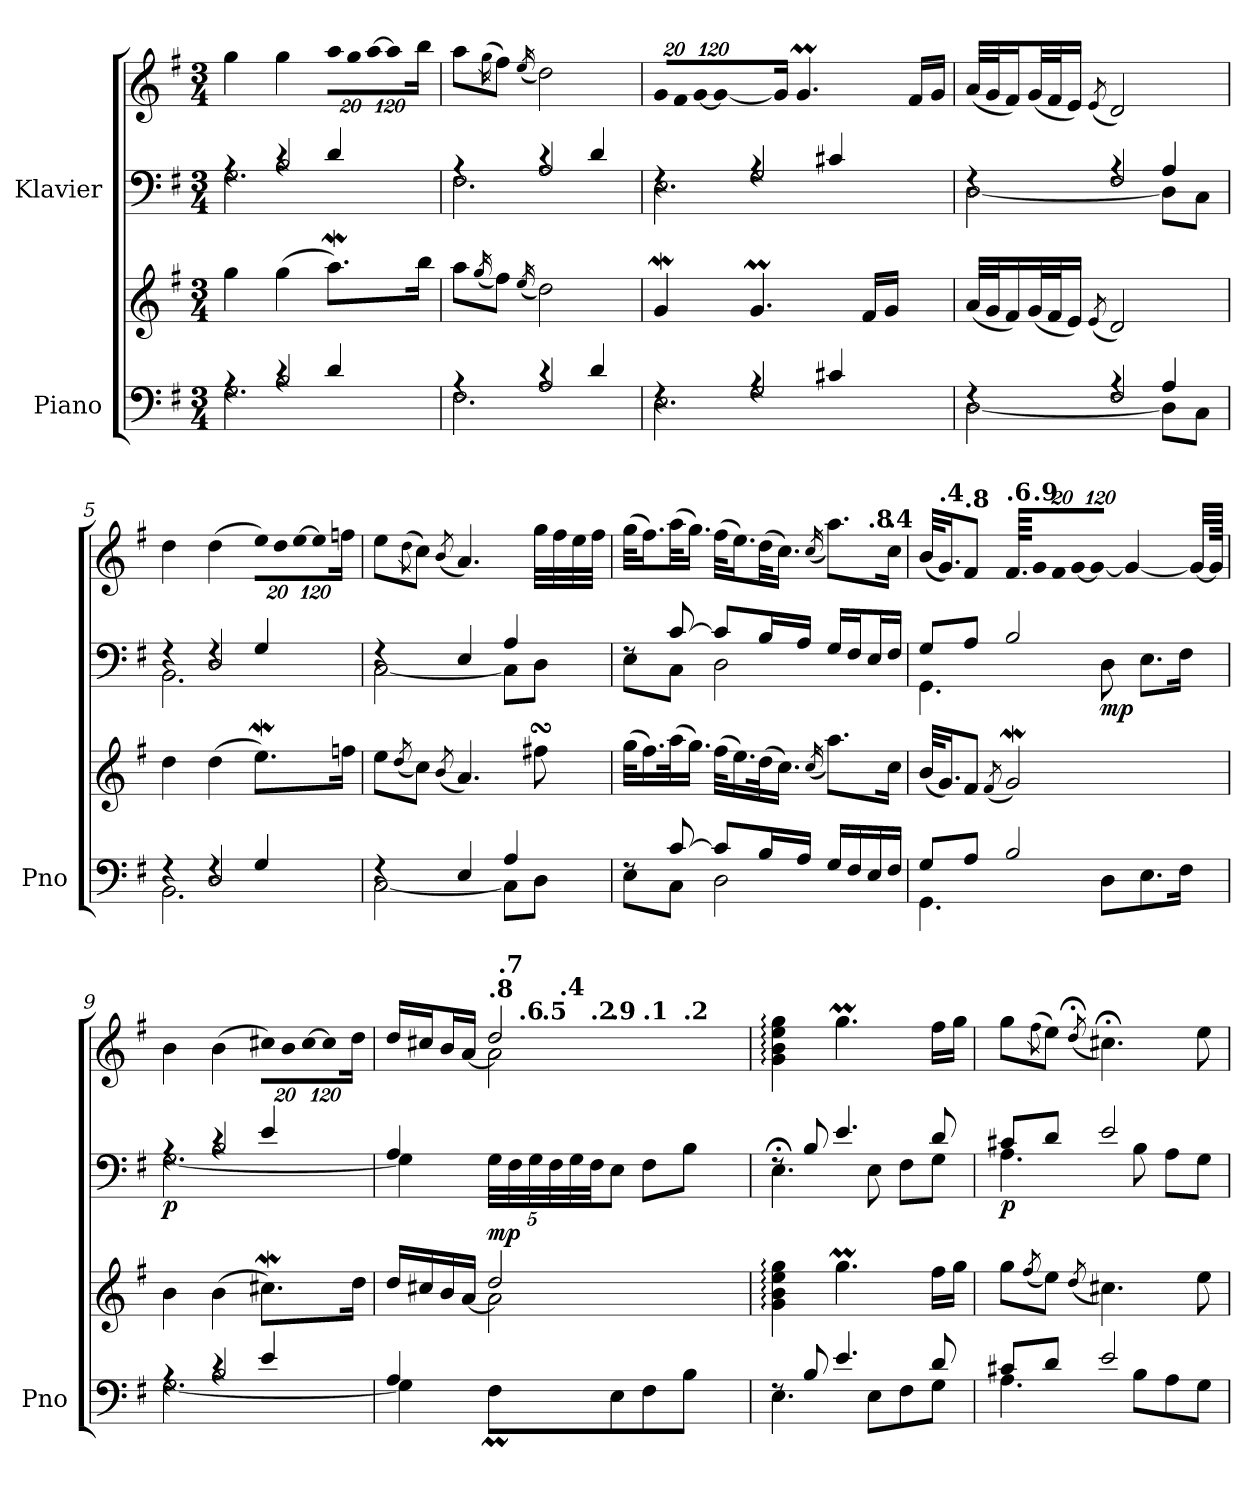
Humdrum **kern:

**kern	**kern	**kern	**kern	**dynam
*part2	*part2	*part1	*part1	*part1
*staff4	*staff3	*staff2	*staff1	*staff1/2
*I"Piano	*	*I"Klavier	*	*
*I'Pno	*	*	*	*
*clefF4	*clefG2	*clefF4	*clefG2	*
*k[f#]	*k[f#]	*k[f#]	*k[f#]	*
*M3/4	*M3/4	*M3/4	*M3/4	*
*MM53	*MM53	*MM53	*MM53	*
=1	=1	=1	=1	=1
*^	*	*^	*	*
*	*^	*	*	*^	*	*
!	!	!	!	!	!	!	!	!LO:DY:b=2
!	!	!	!	!	!	!	!	!LO:DY:n=1:b
4rA	2.G\	4ryy	4gg\	4rA	2.G\	4ryy	4gg\	p mf
4rc	.	2B/	(>4gg\	4rc	.	2B/	4gg\	.
*	*	*	*	*	*	*	*Xbrackettup	*
!	!	!	!	!	!	!	!LO:N:vis=32	!
4d/	.	.	8.aaW\L)	4d/	.	.	640%17aa\LLL	.
!	!	!	!	!	!	!	!LO:N:vis=32	!
.	.	.	.	.	.	.	640%17gg\	.
!	!	!	!	!	!	!	!LO:N:vis=32	!
.	.	.	.	.	.	.	[640%17aa\JJ	.
!	!	!	!	!	!	!	!LO:N:vis=8	!
.	.	.	.	.	.	.	960%103aa\]	.
.	.	.	.	.	.	.	16bb\Jk	.
.	.	.	16bb\Jk	.	.	.	.	.
.	.	.	.	.	.	.	1920ryy	.
=2	=2	=2	=2	=2	=2	=2	=2	=2
4rA	2.F#\	4ryy	8aa\L	4rA	2.F#\	4ryy	8aa\L	.
.	.	.	(<16qgg/	.	.	.	(<16qgg\	.
.	.	.	8ff#\J)	.	.	.	8ff#\J)	.
.	.	.	(<16qee/	.	.	.	(<16qee/	.
4rc	.	2A/	2dd\)	4rc	.	2A/	2dd\)	.
4d/	.	.	.	4d/	.	.	.	.
=3	=3	=3	=3	=3	=3	=3	=3	=3
!	!	!	!	!	!	!	!LO:N:vis=32	!
4rF	2.E\	4ryy	4gw/	4rF	2.E\	4ryy	640%17g/LLL	.
!	!	!	!	!	!	!	!LO:N:vis=32	!
.	.	.	.	.	.	.	640%17f#/J	.
!	!	!	!	!	!	!	!LO:N:vis=16	!
.	.	.	.	.	.	.	[1920%103g/	.
!	!	!	!	!	!	!	!LO:N:vis=32%9	!
.	.	.	.	.	.	.	960%77g/_	.
.	.	.	.	.	.	.	16g/JJ]	.
.	.	.	.	.	.	.	4.gM/	.
4rA	.	2G/	4.gM/	4rA	.	2G/	.	.
4c#X/	.	.	.	4c#X/	.	.	.	.
.	.	.	.	.	.	.	16f#/LL	.
.	.	.	16f#/LL	.	.	.	.	.
.	.	.	.	.	.	.	16g/JJ	.
.	.	.	16g/JJ	.	.	.	.	.
.	.	.	.	.	.	.	1920ryy	.
=4	=4	=4	=4	=4	=4	=4	=4	=4
4rF	[2D\	4ryy	(<32a/LLL	4rF	[2D\	4ryy	(<32a/LLL	.
.	.	.	32g/J	.	.	.	32g/J	.
.	.	.	16f#/)	.	.	.	16f#/J)	.
.	.	.	(<32g/L	.	.	.	(<32g/LL	.
.	.	.	32f#/J	.	.	.	32f#/J	.
.	.	.	16e/JJ)	.	.	.	16e/JJ)	.
.	.	.	(<8qe/	.	.	.	(<8qe/	.
4rA	.	2F#/	2d/)	4rA	.	2F#/	2d/)	.
4A/	8D\L]	.	.	4A/	8D\L]	.	.	.
.	8C\J	.	.	.	8C\J	.	.	.
!!LO:LB:g=z
=5	=5	=5	=5	=5	=5	=5	=5	=5
4rF	2.BB\	4ryy	4dd\	4rF	2.BB\	4ryy	4dd\	.
4rF	.	2D/	(>4dd\	4rF	.	2D/	(>4dd\	.
!	!	!	!	!	!	!	!LO:N:vis=32	!
4G/	.	.	8.eeW\L)	4G/	.	.	640%17ee\LLL)	.
!	!	!	!	!	!	!	!LO:N:vis=32	!
.	.	.	.	.	.	.	640%17dd\	.
!	!	!	!	!	!	!	!LO:N:vis=32	!
.	.	.	.	.	.	.	[640%17ee\JJ	.
!	!	!	!	!	!	!	!LO:N:vis=8	!
.	.	.	.	.	.	.	960%103ee\]	.
.	.	.	.	.	.	.	16ffn\Jk	.
.	.	.	16ffn\Jk	.	.	.	.	.
.	.	.	.	.	.	.	1920ryy	.
*	*v	*v	*	*	*v	*v	*	*
=6	=6	=6	=6	=6	=6	=6
4rF	[2C\	8ee\L	4rF	[2C\	8ee\L	.
.	.	(<8qdd/	.	.	(<8qdd\	.
.	.	8cc\J)	.	.	8cc\J)	.
.	.	(<8qb/	.	.	(<8qb/	.
4E/	.	4.a/)	4E/	.	4.a/)	.
4A/	8C\L]	.	4A/	8C\L]	.	.
.	8D\J	8ff#XsSsS\	.	8D\J	32gg\LLL	.
.	.	.	.	.	32ff#\	.
.	.	.	.	.	32ee\	.
.	.	.	.	.	32ff#\JJJ	.
=7	=7	=7	=7	=7	=7	=7
*	*	*	*	*	*^	*
8rF	8E\L	(>32gg\KLL	8rF	8E\L	(>32gg\KLL	2ryy	.
.	.	16.ff#\)	.	.	16.ff#\J)	.	.
[8c/	8C\J	(>32aa\K	[8c/	8C\J	(>32aa\KL	.	.
.	.	16.gg\JJ)	.	.	16.gg\JJ)	.	.
8c/L]	2D\	(>32ff#\KLL	8c/L]	2D\	(>32ff#\KLL	.	.
.	.	16.ee\)	.	.	16.ee\J)	.	.
16B/L	.	(>32dd\K	16B/L	.	(>32dd\KL	.	.
.	.	16.cc\JJ)	.	.	16.cc\JJ)	.	.
16A/JJ	.	.	16A/JJ	.	.	.	.
*	*	*	*	*	*MM53	*	*
.	.	(>16qcc/	.	.	(>16qcc/	.	.
16G/LL	.	8.aa\L)	16G/LL	.	8.aa\L)	8ryy	.
16F#/	.	.	16F#/J	.	.	.	.
*	*	*	*	*	*MM52	*	*
!	!	!	!	!	!	!LO:TX:a:B:t=.8	!
16E/	.	.	16E/L	.	.	8ryy	.
*	*	*	*	*	*MM52	*	*
!	!	!	!	!	!LO:TX:a:B:t=.4	!	!
16F#/JJ	.	16cc\Jk	16F#/JJ	.	16cc\Jk	.	.
*	*	*	*	*	*v	*v	*
!!LO:LB:g=z
=8	=8	=8	=8	=8	=8	=8
*	*	*	*	*	*MM51	*
*	*	*	*	*	*^	*
!	!	!	!	!	!LO:TX:a:B:t=.8	!	!
*	*	*	*	*	*v	*v	*
8G/L	4.GG\	(<32b/KLL	8G/L	4.GG\	(>32b/KLL	.
*	*	*	*	*	*MM51	*
!	!	!	!	!	!LO:TX:a:B:t=.4	!
.	.	16.g/J)	.	.	16.g/J)	.
*	*	*	*	*	*MM49	*
!	!	!	!	!	!LO:TX:a:B:t=.8	!
8A/J	.	8f#/J	8A/J	.	8f#/J	.
*	*	*	*	*	*MM46	*
.	.	(<8qf#/	.	.	.	.
!	!	!	!	!	!LO:TX:a:B:t=.6	!
2B/	.	2gw/)	2B/	.	64.f#/KLLL	.
*	*	*	*	*	*MM45	*
!	!	!	!	!	!LO:TX:a:B:t=.9	!
!	!	!	!	!	!LO:N:vis=32	!
.	.	.	.	.	640%17g/	.
*	*	*	*	*	*MM45	*
!	!	!	!	!	!LO:N:vis=32	!
.	.	.	.	.	640%17f#/	.
*	*	*	*	*	*MM44	*
!	!	!	!	!	!LO:N:vis=32	!
.	.	.	.	.	[640%17g/JJ	.
*	*	*	*	*	*MM53	*
!	!	!	!	!	!LO:N:vis=8	!
.	.	.	.	.	960%103g/J_	.
!	!	!	!	!	!	!LO:DY:b=2
.	8D\L	.	.	8D\	.	mp
.	.	.	.	.	4g/_	.
.	8.E\	.	.	8.E\L	.	.
.	16F#\Jk	.	.	16F#\Jk	.	.
.	.	.	.	.	32g/LLL_	.
.	.	.	.	.	128g/JJJkk]	.
.	.	.	.	.	1920ryy	.
=9	=9	=9	=9	=9	=9	=9
*	*^	*	*	*^	*	*
!	!	!	!	!	!	!	!	!LO:DY:b=2
4rA	[2.G\	4ryy	4b\	4rA	[2.G\	4ryy	4b\	p
4rc	.	2B/	(>4b\	4rc	.	2B/	(>4b\	.
!	!	!	!	!	!	!	!LO:N:vis=32	!
4e/	.	.	8.cc#XW\L)	4e/	.	.	640%17cc#X\LLL)	.
!	!	!	!	!	!	!	!LO:N:vis=32	!
.	.	.	.	.	.	.	640%17b\	.
!	!	!	!	!	!	!	!LO:N:vis=32	!
.	.	.	.	.	.	.	[640%17cc#\JJ	.
!	!	!	!	!	!	!	!LO:N:vis=8	!
.	.	.	.	.	.	.	960%103cc#\]	.
.	.	.	.	.	.	.	16dd\Jk	.
.	.	.	16dd\Jk	.	.	.	.	.
.	.	.	.	.	.	.	1920ryy	.
*	*v	*v	*	*	*v	*v	*	*
=10	=10	=10	=10	=10	=10	=10
*	*	*^	*	*	*^	*
*	*	*	*	*	*	*	*^	*
*	*	*	*	*	*	*	*	*^	*
*	*	*	*	*	*	*	*	*	*^	*
*	*	*	*	*	*	*	*	*	*	*^	*
*	*	*	*	*	*	*	*	*	*	*	*^	*
*	*	*	*	*	*	*	*	*	*	*	*	*^	*
*	*	*	*	*	*	*	*	*	*	*	*	*	*^	*
*	*	*	*	*	*	*	*	*	*	*	*	*	*	*^	*
4A/	4G\]	16dd/LL	4ryy	4A/	4G\]	16dd/LL	4ryy	5ryy	5ryy	5ryy	5ryy	4ryy	4.ryy	2ryy	2ryy	.
.	.	16cc#X/	.	.	.	16cc#X/J	.	.	.	.	.	.	.	.	.	.
*	*	*	*	*	*	*MM53	*	*	*	*	*	*	*	*	*	*
.	.	16b/	.	.	.	16b/L	.	.	.	.	.	.	.	.	.	.
.	.	[16a/JJ	.	.	.	[16a/JJ	.	.	.	.	.	.	.	.	.	.
.	.	.	.	.	.	.	.	20ryy	20..ryy	10ryy	10ryy	.	.	.	.	.
*	*	*	*	*	*Xbrackettup	*	*	*	*	*	*	*	*	*	*	*
*	*	*	*	*	*	*MM52	*	*	*	*	*	*	*	*	*	*
!	!	!	!	!	!	!LO:TX:a:B:t=.8	!	!	!	!	!	!	!	!	!	!
!	!	!	!	!	!	!	!	!	!	!	!	!	!	!	!	!LO:DY:b=2
2ryy	8F#m\L	2dd/	2a\]	2ryy	160%3G\LLL	2dd/	2a\]	80.ryy	.	.	.	16.ryy	.	.	.	mp
*	*	*	*	*	*	*MM52	*	*	*	*	*	*	*	*	*	*
!	!	!	!	!	!	!	!	!LO:TX:a:B:t=.7	!	!	!	!	!	!	!	!
.	.	.	.	.	160%3F#\	.	.	5%2ryy	.	.	.	.	.	.	.	.
*	*	*	*	*	*	*MM52	*	*	*	*	*	*	*	*	*	*
!	!	!	!	!	!	!	!	!	!LO:TX:a:B:t=.6	!	!	!	!	!	!	!
.	.	.	.	.	160%3G\	.	.	.	5%2ryy	.	.	.	.	.	.	.
.	.	.	.	.	.	.	.	.	.	160ryy	40ryy	.	.	.	.	.
*	*	*	*	*	*	*MM52	*	*	*	*	*	*	*	*	*	*
!	!	!	!	!	!	!	!	!	!	!LO:TX:a:B:t=.5	!	!	!	!	!	!
.	.	.	.	.	160%3F#\	.	.	.	.	5%2ryy	.	.	.	.	.	.
*	*	*	*	*	*	*MM52	*	*	*	*	*	*	*	*	*	*
!	!	!	!	!	!	!	!	!	!	!	!LO:TX:a:B:t=.4	!	!	!	!	!
.	.	.	.	.	160%3G\	.	.	.	.	.	5%2ryy	.	.	.	.	.
*	*	*	*	*	*	*MM52	*	*	*	*	*	*	*	*	*	*
!	!	!	!	!	!	!	!	!	!	!	!	!LO:TX:a:B:t=.2	!	!	!	!
.	.	.	.	.	32F#\JJ	.	.	.	.	.	.	4ryy	.	.	.	.
*	*	*	*	*	*	*MM51	*	*	*	*	*	*	*	*	*	*
!	!	!	!	!	!	!	!	!	!	!	!	!	!LO:TX:a:B:t=.9	!	!	!
.	8E\	.	.	.	8E\J	.	.	.	.	.	.	.	4.ryy	.	.	.
*	*	*	*	*	*	*MM50	*	*	*	*	*	*	*	*	*	*
!	!	!	!	!	!	!	!	!	!	!	!	!	!	!LO:TX:a:B:t=.1	!	!
.	8F#\	.	.	.	8F#\L	.	.	.	.	.	.	.	.	4ryy	8ryy	.
.	.	.	.	.	.	.	.	.	.	.	.	8ryy	.	.	.	.
*	*	*	*	*	*	*MM47	*	*	*	*	*	*	*	*	*	*
!	!	!	!	!	!	!	!	!	!	!	!	!	!	!	!LO:TX:a:B:t=.2	!
.	8B\J	.	.	.	8B\J	.	.	.	.	.	.	.	.	.	8ryy	.
.	.	.	.	.	.	.	.	20ryy	.	.	.	.	.	.	.	.
.	.	.	.	.	.	.	.	.	20ryy	.	.	.	.	.	.	.
.	.	.	.	.	.	.	.	.	.	40..ryy	.	.	.	.	.	.
.	.	.	.	.	.	.	.	40ryy	.	.	.	32ryy	.	.	.	.
.	.	.	.	.	.	.	.	.	.	.	40ryy	.	.	.	.	.
.	.	.	.	.	.	.	.	.	80ryy	.	.	.	.	.	.	.
.	.	.	.	.	.	.	.	160ryy	.	.	.	.	.	.	.	.
*	*	*	*	*	*	*v	*v	*v	*v	*v	*v	*v	*v	*v	*v	*
!!LO:LB:g=z
=11	=11	=11	=11	=11	=11	=11	=11
*	*	*	*	*	*	*MM53	*
*	*	*	*	*	*	*^	*
8rF	4.E\	4g\: 4b\: 4ee\: 4gg\:	4g\yy: 4b\yy: 4ee\yy: 4gg\yy:	8r;<F	4.E\	4g\: 4b\: 4ee\: 4gg\:	4g\yy: 4b\yy: 4ee\yy: 4gg\yy:	.
8B/	.	.	.	8B/	.	.	.	.
4.e/	.	4.ggM\	2ryy	4.e/	.	4.ggM\	2ryy	.
.	8E\L	.	.	.	8E\	.	.	.
.	8F#\	.	.	.	8F#\L	.	.	.
8d/	8G\J	16ff#\LL	.	8d/	8G\J	16ff#\LL	.	.
.	.	16gg\JJ	.	.	.	16gg\JJ	.	.
*	*	*v	*v	*	*	*v	*v	*
=12	=12	=12	=12	=12	=12	=12
!	!	!	!	!	!	!LO:DY:b=2
8c#X/L	4.A\	8gg\L	8c#X/L	4.A\	8gg\L	p
.	.	(<8qff#/	.	.	(<8qff#\	.
8d/J	.	8ee\J)	8d/J	.	8ee\J)	.
.	.	(<8qdd/	.	.	(<8qdd;</	.
2e/	.	4.cc#X\)	2e/	.	4.cc#X;<\)	.
.	8B\L	.	.	8B\	.	.
.	8A\	.	.	8A\L	.	.
.	8G\J	8ee\	.	8G\J	8ee\	.
*v	*v	*	*v	*v	*	*
=	=	=	=	=
*-	*-	*-	*-	*-
